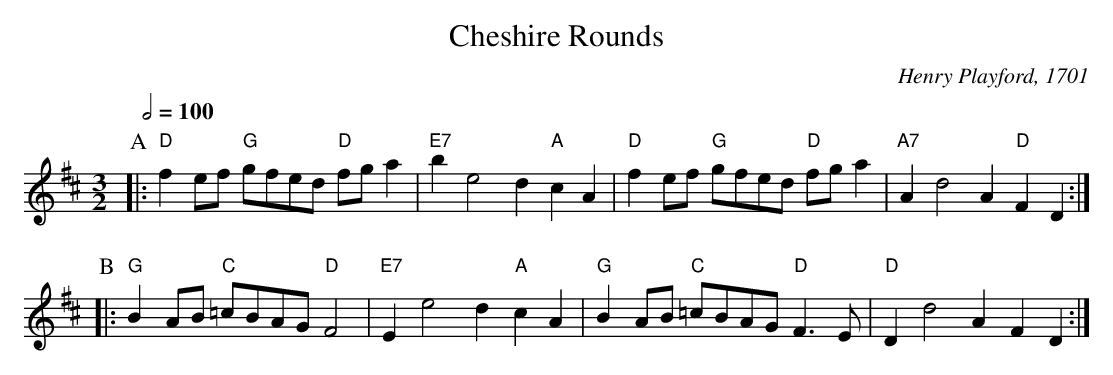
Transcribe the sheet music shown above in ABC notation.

X:1
T:Cheshire Rounds
C:Henry Playford, 1701
M:3/2
L:1/8
Q:1/2=100
K:D
P:A
|: "D"f2ef "G"gfed "D"fga2 | "E7"b2e4d2 "A"c2A2 | "D"f2ef "G"gfed "D"fga2 | "A7"A2d4A2 "D"F2D2 :|
P:B
|: "G"B2AB "C"=cBAG "D"F4 | "E7"E2e4d2 "A"c2A2 | "G"B2AB "C"=cBAG "D"F3E | "D"D2d4A2F2D2 :|
